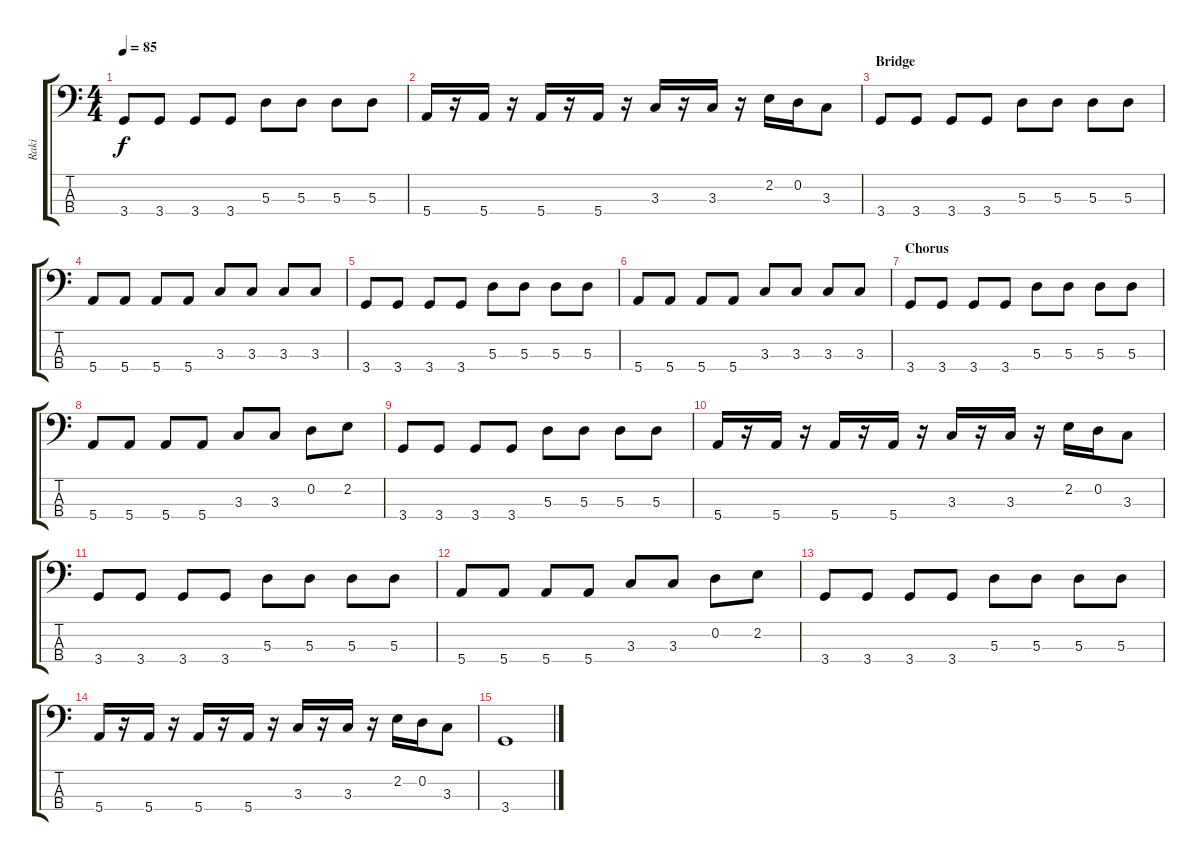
\track ("Raki" "Raki") {instrument electricbassfinger}
\staff {score tabs}
\tuning (G2 D2 A1 E1) {hide}
\ts (4 4)
\tempo 85
\clef f4
\ks c
3.4.8{dy f} 3.4.8 3.4.8 3.4.8 5.3.8 5.3.8 5.3.8 5.3.8 |
5.4.16 r.16 5.4.16 r.16 5.4.16 r.16 5.4.16 r.16 3.3.16 r.16 3.3.16 r.16 2.2.16 0.2.16 3.3.8 |
\section ("" "Bridge")
3.4.8 3.4.8 3.4.8 3.4.8 5.3.8 5.3.8 5.3.8 5.3.8 |
5.4.8 5.4.8 5.4.8 5.4.8 3.3.8 3.3.8 3.3.8 3.3.8 |
3.4.8 3.4.8 3.4.8 3.4.8 5.3.8 5.3.8 5.3.8 5.3.8 |
5.4.8 5.4.8 5.4.8 5.4.8 3.3.8 3.3.8 3.3.8 3.3.8 |
\section ("" "Chorus")
3.4.8 3.4.8 3.4.8 3.4.8 5.3.8 5.3.8 5.3.8 5.3.8 |
5.4.8 5.4.8 5.4.8 5.4.8 3.3.8 3.3.8 0.2.8 2.2.8 |
3.4.8 3.4.8 3.4.8 3.4.8 5.3.8 5.3.8 5.3.8 5.3.8 |
5.4.16 r.16 5.4.16 r.16 5.4.16 r.16 5.4.16 r.16 3.3.16 r.16 3.3.16 r.16 2.2.16 0.2.16 3.3.8 |
3.4.8 3.4.8 3.4.8 3.4.8 5.3.8 5.3.8 5.3.8 5.3.8 |
5.4.8 5.4.8 5.4.8 5.4.8 3.3.8 3.3.8 0.2.8 2.2.8 |
3.4.8 3.4.8 3.4.8 3.4.8 5.3.8 5.3.8 5.3.8 5.3.8 |
5.4.16 r.16 5.4.16 r.16 5.4.16 r.16 5.4.16 r.16 3.3.16 r.16 3.3.16 r.16 2.2.16 0.2.16 3.3.8 |
3.4.1
